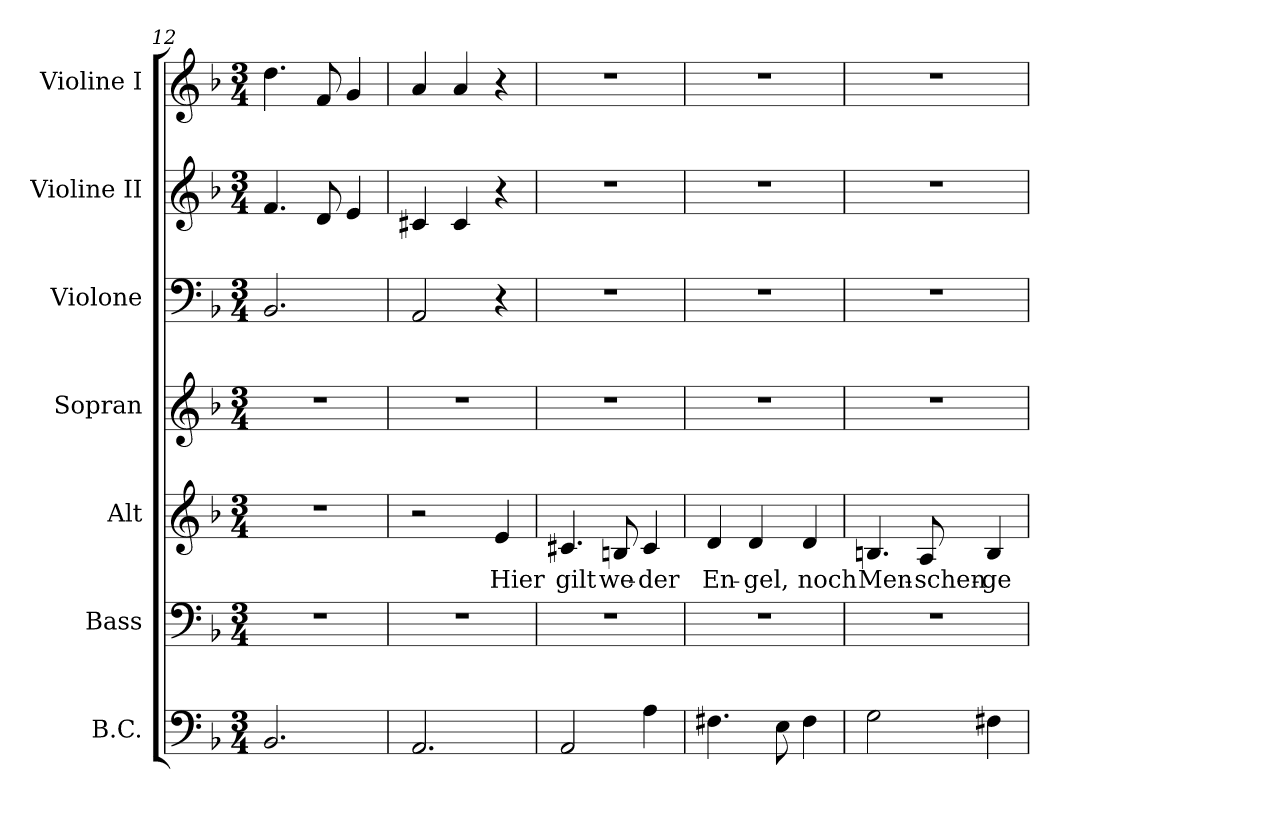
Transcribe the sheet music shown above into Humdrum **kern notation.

**kern	**kern	**kern	**text	**kern	**kern	**kern	**kern
*part7	*part6	*part5	*part5	*part4	*part3	*part2	*part1
*staff7	*staff6	*staff5	*staff5	*staff4	*staff3	*staff2	*staff1
*I"B.C.	*I"Bass	*I"Alt	*	*I"Sopran	*I"Violone	*I"Violine II	*I"Violine I
*	*I'B.	*I'A.	*	*I'S.	*	*I'Vln. II	*I'Vln. I
*clefF4	*clefF4	*clefG2	*	*clefG2	*clefF4	*clefG2	*clefG2
*k[b-]	*k[b-]	*k[b-]	*	*k[b-]	*k[b-]	*k[b-]	*k[b-]
*F:	*F:	*F:	*	*F:	*F:	*F:	*F:
*M3/4	*M3/4	*M3/4	*	*M3/4	*M3/4	*M3/4	*M3/4
=12	=12	=12	=12	=12	=12	=12	=12
!	!LO:N:vis=1	!LO:N:vis=1	!	!LO:N:vis=1	!	!	!
2.BB-i/	2.r	2.r	.	2.r	2.BB-i/	4.fi/	4.ddi\
.	.	.	.	.	.	8di/	8fi/
.	.	.	.	.	.	4ei/	4gi/
=13	=13	=13	=13	=13	=13	=13	=13
!	!LO:N:vis=1	!	!	!LO:N:vis=1	!	!	!
2.AAi/	2.r	2r	.	2.r	2AAi/	4c#Xi/	4ai/
.	.	.	.	.	.	4c#i/	4ai/
!	!	!	!LO:LY:b:color=#000000	!	!	!	!
.	.	4ei/	Hier	.	4r	4r	4r
=14	=14	=14	=14	=14	=14	=14	=14
!	!LO:N:vis=1	!	!	!	!	!	!
!	!	!	!LO:LY:b:color=#000000	!LO:N:vis=1	!LO:N:vis=1	!LO:N:vis=1	!LO:N:vis=1
2AAi/	2.r	4.c#Xi/	gilt	2.r	2.r	2.r	2.r
!	!	!	!LO:LY:b:color=#000000	!	!	!	!
.	.	8Bni/	we-	.	.	.	.
!	!	!	!LO:LY:b:color=#000000	!	!	!	!
4Ai\	.	4c#i/	-der	.	.	.	.
=15	=15	=15	=15	=15	=15	=15	=15
!	!LO:N:vis=1	!	!	!	!	!	!
!	!	!	!LO:LY:b:color=#000000	!LO:N:vis=1	!LO:N:vis=1	!LO:N:vis=1	!LO:N:vis=1
4.F#Xi\	2.r	4di/	En-	2.r	2.r	2.r	2.r
!	!	!	!LO:LY:b:color=#000000	!	!	!	!
.	.	4di/	-gel,	.	.	.	.
8Ei\	.	.	.	.	.	.	.
!	!	!	!LO:LY:b:color=#000000	!	!	!	!
4F#i\	.	4di/	noch	.	.	.	.
=16	=16	=16	=16	=16	=16	=16	=16
!	!LO:N:vis=1	!	!	!	!	!	!
!	!	!	!LO:LY:b:color=#000000	!LO:N:vis=1	!LO:N:vis=1	!LO:N:vis=1	!LO:N:vis=1
2Gi\	2.r	4.Bni/	Men-	2.r	2.r	2.r	2.r
!	!	!	!LO:LY:b:color=#000000	!	!	!	!
.	.	8Ai/	-schen-	.	.	.	.
!	!	!	!LO:LY:b:color=#000000	!	!	!	!
4F#Xi\	.	4Bi/	-ge-	.	.	.	.
=	=	=	=	=	=	=	=
*-	*-	*-	*-	*-	*-	*-	*-
